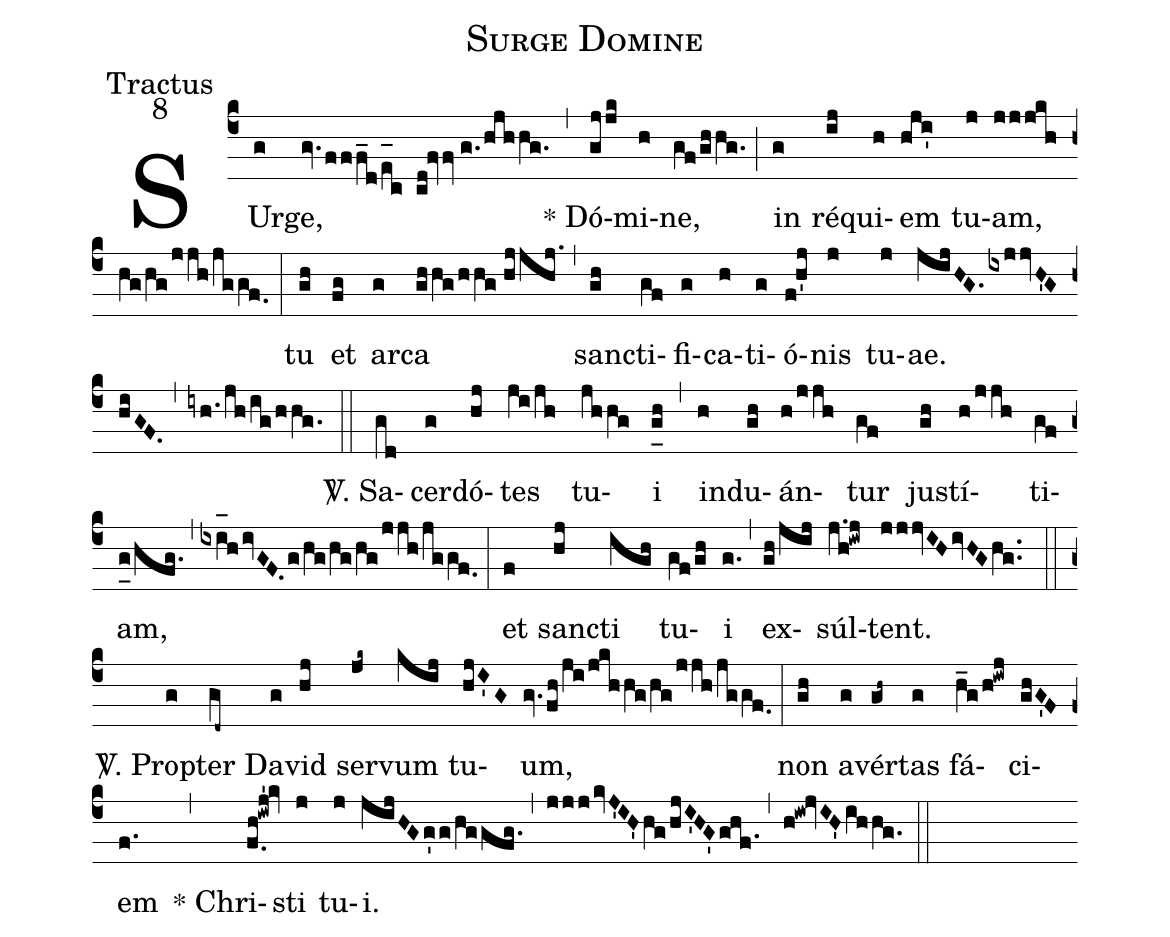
name:Surge Domine;
office-part:Tractus;
mode:8;
%%
(c4) SUr(g)ge,(gv.fff_d/e_[oh:h]c cd!fvv//g./hjhhg.) (,) * Dó(gjjk)mi(h)ne,(gf/ghhg.) (;) in(g) ré(ij)qui(h)em(hji') tu(j)am,(jjjkhhg/hg/jjh/jggf.0) (:) tu(gh) et(fg) ar(g)ca(ghhg/hhg//hjjhj.) (,) san(gh)cti(gf)fi(g)ca(h)ti(g)ó(f!h'j)nis(j) tu(j)ae.(jijHG.ixjjvH'GhiGF.) (,) (iyh./jh/ig/hhg.) (::)
<sp>V/</sp>. Sa(gd)cer(g)dó(hj)tes(ji/jh) tu(jhhg)i(g_[uh:l]h) (,) in(h)du(gh)án(h/jjh)tur(gf) ju(gh)stí(h/jjh)ti(gf)am,(g_0[uh:l]/hfg.) (,) (ixi_[oh:h]hivGF.g/hg/hg/hg/jjh/!jggf.0) (:) et(f) san(hj)cti(igh) tu(gf/gh)i(g.) (,) ex(gh/jij)súl(j.h!iwj)tent.(jjjvIHivHGhg..) (::)
<sp>V/</sp>. Pro(g)pter(gd~) Da(g)vid(hj) ser(jk~)vum(kij) tu(hjI'G)um,(gv.fh/ji/jkhhg/hg/jjh/jggf.0) (:) non(gh) a(g)vér(gh~)tas(g) fá(h_g/h!iwj)ci(ghG'F)em(f.) (,) * Chri(f.0h!iwj'!kv)sti(j) tu(j)i.(jijHGg'g/hggfg.) (,) (jjjkvJ'IH'hg/hjI'HG'ghf.1) (,) (h!iw!jvIH'ihhg.) (::)
